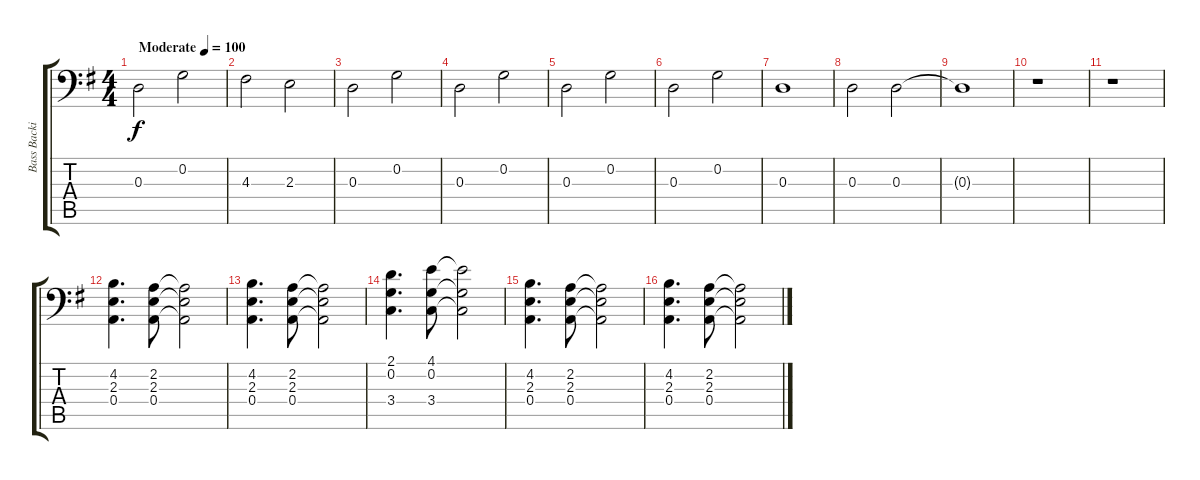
\track ("Bass Backing" "Bass Backi") {instrument overdrivenguitar}
\staff {score tabs}
\tuning (C3 G2 D2 A1 E1 B0) {hide}
\ts (4 4)
\tempo (100 "Moderate")
\clef f4
\ks g
0.3.2{dy f instrument overdrivenguitar} 0.2.2 |
4.3.2 2.3.2 |
0.3.2 0.2.2 |
0.3.2 0.2.2 |
0.3.2 0.2.2 |
0.3.2 0.2.2 |
0.3.1 |
0.3.2 0.3.2 |
0.3{t}.1 |
r.1 |
r.1{instrument acousticgrandpiano} |
(4.2 2.3 0.4).4{d} (2.2 2.3 0.4).8 (2.2{t} 2.3{t} 0.4{t}).2 |
(4.2 2.3 0.4).4{d} (2.2 2.3 0.4).8 (2.2{t} 2.3{t} 0.4{t}).2 |
(2.1 0.2 3.4).4{d} (4.1 0.2 3.4).8 (4.1{t} 0.2{t} 3.4{t}).2 |
(4.2 2.3 0.4).4{d} (2.2 2.3 0.4).8 (2.2{t} 2.3{t} 0.4{t}).2 |
(4.2 2.3 0.4).4{d} (2.2 2.3 0.4).8 (2.2{t} 2.3{t} 0.4{t}).2
